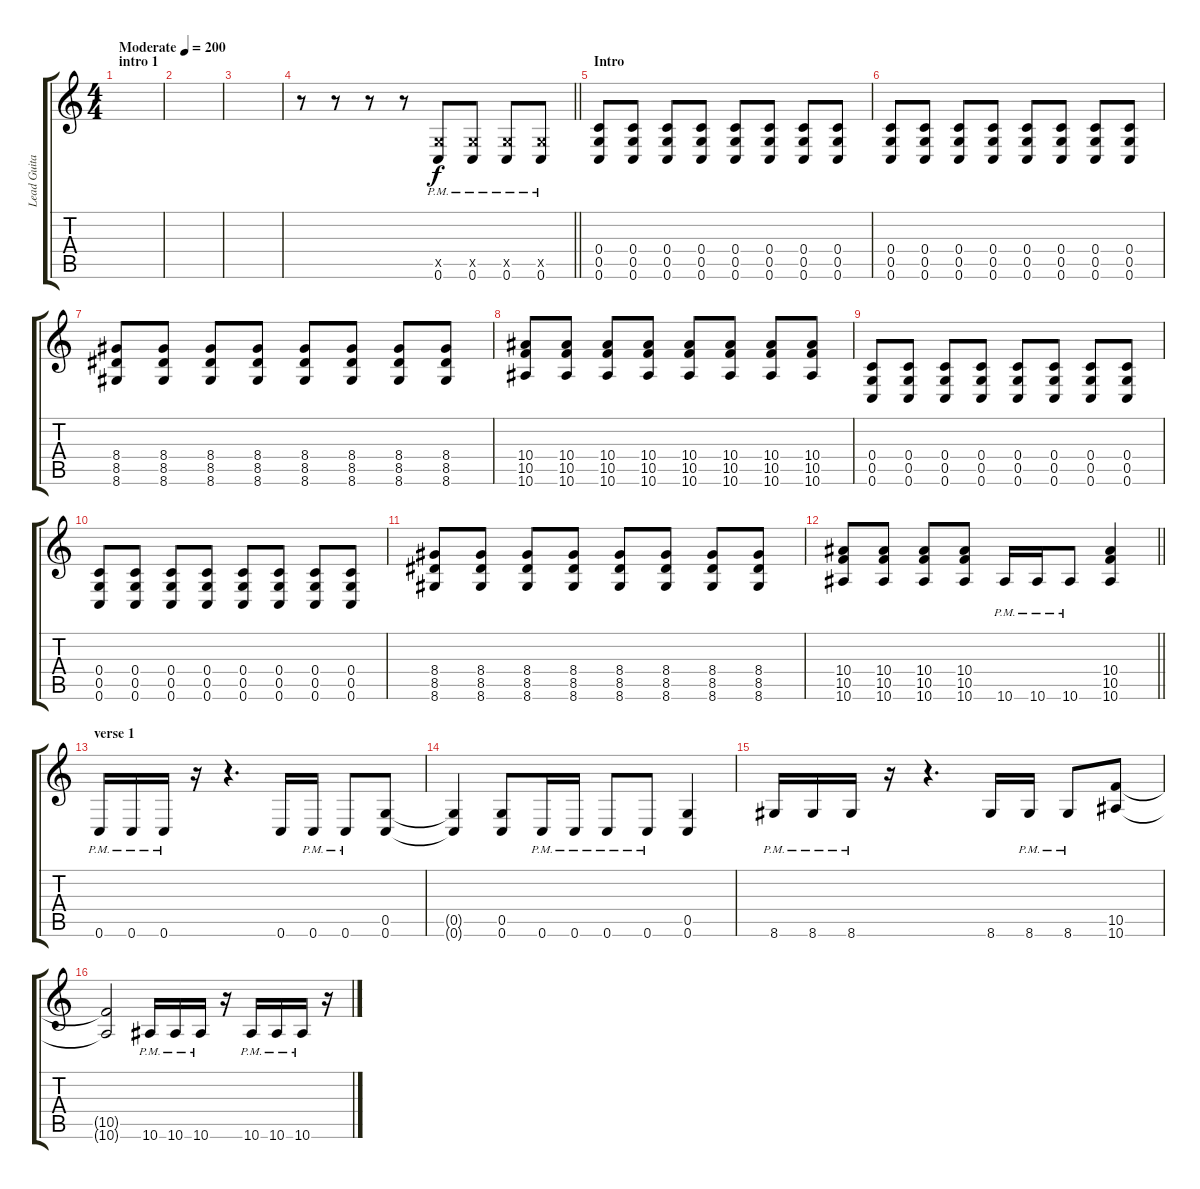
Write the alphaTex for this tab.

\track ("Lead Guitar" "Lead Guita") {instrument distortionguitar}
\staff {score tabs}
\tuning (D4 A3 F3 C3 G2 C2) {hide}
\ts (4 4)
\section ("" "intro 1")
\tempo (200 "Moderate")
\clef g2
\ks c
|
|
|
\barLineRight lightlight
r.8 r.8 r.8 r.8 (0.5{x} 0.6{pm}).8 (0.5{x} 0.6{pm}).8 (0.5{x} 0.6{pm}).8 (0.5{x} 0.6{pm}).8 |
\section ("" "Intro")
(0.4 0.5 0.6).8 (0.4 0.5 0.6).8 (0.4 0.5 0.6).8 (0.4 0.5 0.6).8 (0.4 0.5 0.6).8 (0.4 0.5 0.6).8 (0.4 0.5 0.6).8 (0.4 0.5 0.6).8 |
(0.4 0.5 0.6).8 (0.4 0.5 0.6).8 (0.4 0.5 0.6).8 (0.4 0.5 0.6).8 (0.4 0.5 0.6).8 (0.4 0.5 0.6).8 (0.4 0.5 0.6).8 (0.4 0.5 0.6).8 |
(8.4 8.5 8.6).8 (8.4 8.5 8.6).8 (8.4 8.5 8.6).8 (8.4 8.5 8.6).8 (8.4 8.5 8.6).8 (8.4 8.5 8.6).8 (8.4 8.5 8.6).8 (8.4 8.5 8.6).8 |
(10.4 10.5 10.6).8 (10.4 10.5 10.6).8 (10.4 10.5 10.6).8 (10.4 10.5 10.6).8 (10.4 10.5 10.6).8 (10.4 10.5 10.6).8 (10.4 10.5 10.6).8 (10.4 10.5 10.6).8 |
(0.4 0.5 0.6).8 (0.4 0.5 0.6).8 (0.4 0.5 0.6).8 (0.4 0.5 0.6).8 (0.4 0.5 0.6).8 (0.4 0.5 0.6).8 (0.4 0.5 0.6).8 (0.4 0.5 0.6).8 |
(0.4 0.5 0.6).8 (0.4 0.5 0.6).8 (0.4 0.5 0.6).8 (0.4 0.5 0.6).8 (0.4 0.5 0.6).8 (0.4 0.5 0.6).8 (0.4 0.5 0.6).8 (0.4 0.5 0.6).8 |
(8.4 8.5 8.6).8 (8.4 8.5 8.6).8 (8.4 8.5 8.6).8 (8.4 8.5 8.6).8 (8.4 8.5 8.6).8 (8.4 8.5 8.6).8 (8.4 8.5 8.6).8 (8.4 8.5 8.6).8 |
\barLineRight lightlight
(10.4 10.5 10.6).8 (10.4 10.5 10.6).8 (10.4 10.5 10.6).8 (10.4 10.5 10.6).8 10.6{pm}.16 10.6{pm}.16 10.6{pm}.8 (10.4 10.5 10.6).4 |
\section ("" "verse 1")
0.6{pm}.16 0.6{pm}.16 0.6{pm}.16 r.16 r.4{d} 0.6.16 0.6{pm}.16 0.6{pm}.8 (0.5 0.6).8 |
(0.5{t} 0.6{t}).4 (0.5 0.6).8 0.6{pm}.16 0.6{pm}.16 0.6{pm}.8 0.6{pm}.8 (0.5 0.6).4 |
8.6{pm}.16 8.6{pm}.16 8.6{pm}.16 r.16 r.4{d} 8.6.16 8.6{pm}.16 8.6{pm}.8 (10.5 10.6).8 |
(10.5{t} 10.6{t}).2 10.6{pm}.16 10.6{pm}.16 10.6{pm}.16 r.16 10.6{pm}.16 10.6{pm}.16 10.6{pm}.16 r.16
